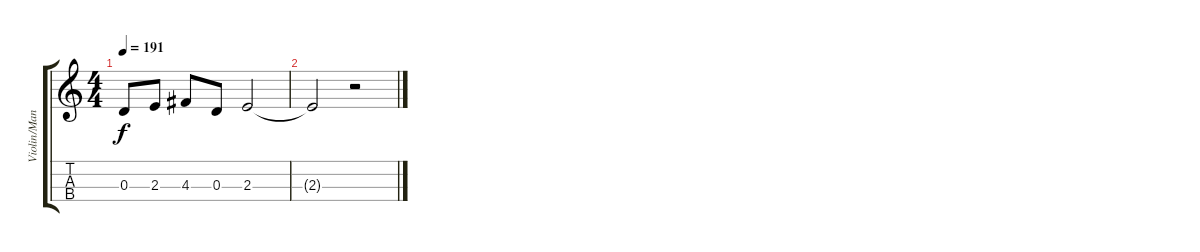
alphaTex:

\track ("Violin/Mandolin" "Violin/Man") {instrument flute}
\staff {score tabs}
\tuning (E5 A4 D4 G3) {hide}
\ts (4 4)
\tempo 191
\clef g2
\ks c
0.3.8{dy f} 2.3.8 4.3.8 0.3.8 2.3.2 |
2.3{t}.2 r.2
